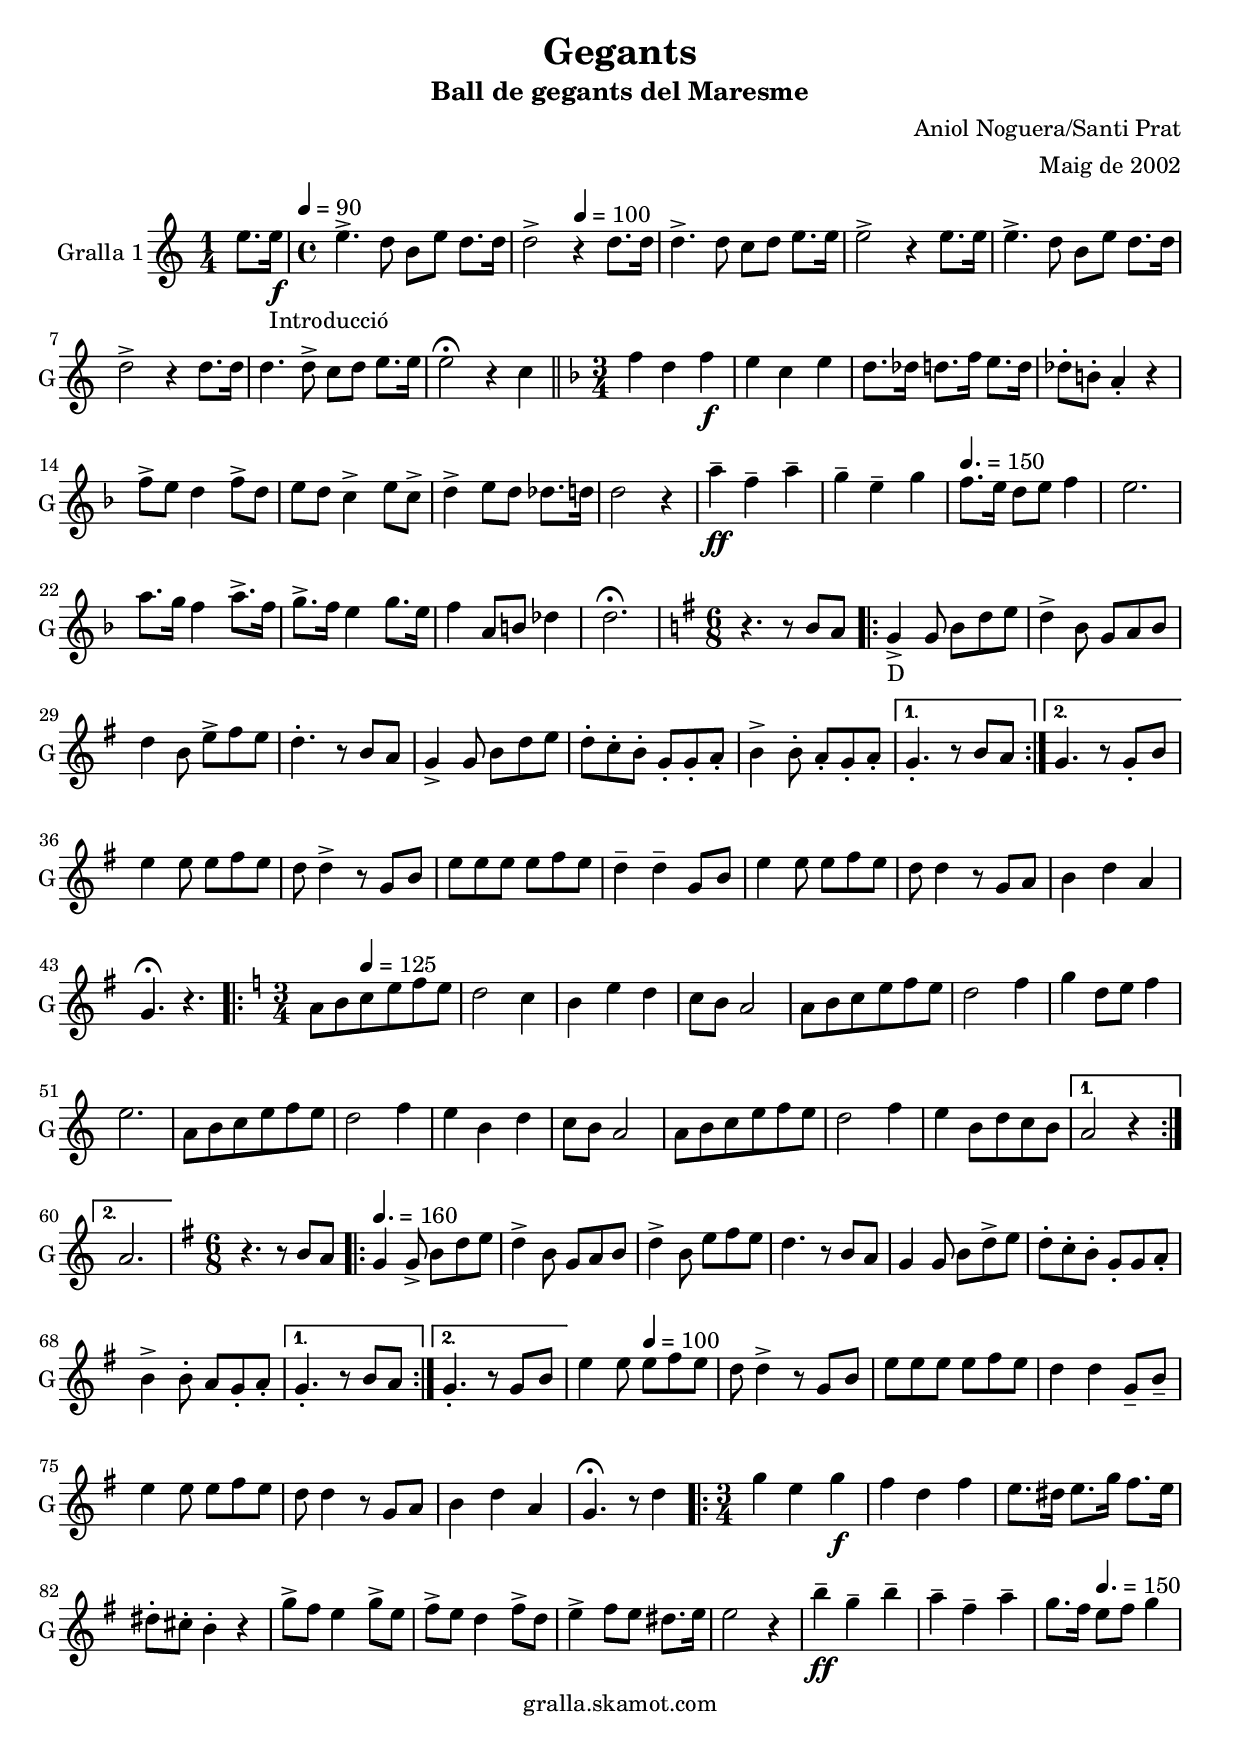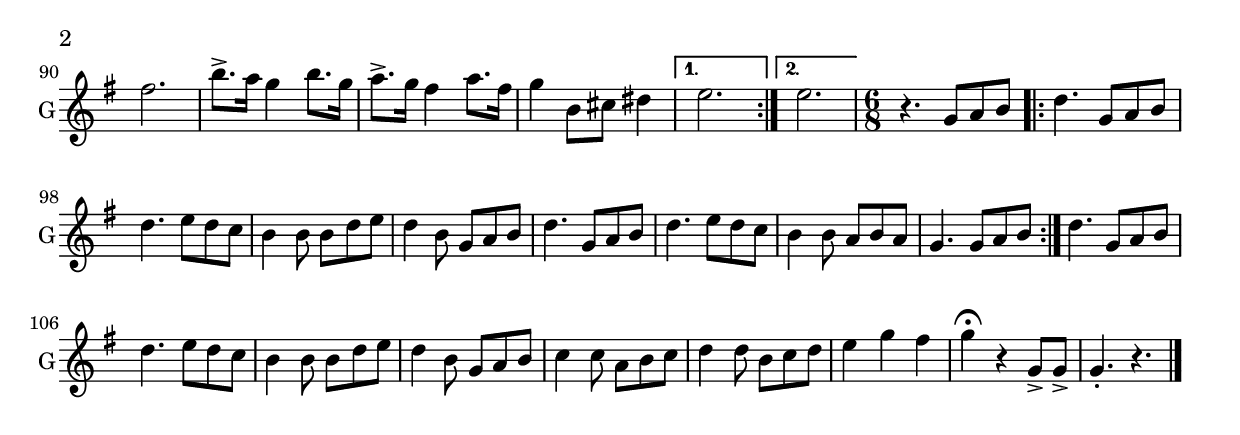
\version "2.16.2"

\header {
  dedication=""
  title="Gegants"
  subtitle="Ball de gegants del Maresme"
  subsubtitle=""
  poet=""
  meter=""
  piece=""
  composer="Aniol Noguera/Santi Prat"
  arranger="Maig de 2002"
  opus=""
  instrument=""
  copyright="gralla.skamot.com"
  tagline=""
}

liniaroAa =
\relative e''
{
  \clef treble
  \key c \major
  \time 1/4
  e8. e16 _"Introducció" \f \tempo 4 = 90  |
  \time 4/4   e4. -> d8 b e d8. d16  |
  d2 -> \tempo 4 = 100 r4 d8. d16  |
  d4. -> d8 c d e8. e16  |
  %05
  e2 -> r4 e8. e16  |
  e4. -> d8 b e d8. d16  |
  d2 -> r4 d8. d16  |
  d4. d8 -> c d e8. e16  |
  e2 \fermata r4 c  \bar "||"
  %10
  \key f \major   \time 3/4   f4 d _"" f \f  |
  e4 c e  |
  d8. des16 d8. f16 e8. d16  |
  des8-. b-. a4-. r  |
  f'8 -> e d4 f8 -> d  |
  %15
  e8 d c4 -> e8 c ->  |
  d4-> e8 d des8. d16  |
  d2 r4  |
  a'4 -- \ff f -- a --  |
  g4 -- e -- g \tempo 4. = 150  |
  %20
  f8. e16 d8 e f4  |
  e2.  |
  a8. g16 f4 a8. -> f16  |
  g8. -> f16 e4 g8. e16  |
  f4 a,8 b des4  |
  %25
  d2. \fermata  |
  \key g \major   \time 6/8   r4. r8 b a  |
  \repeat volta 2 { g4 _"D" -> g8 b d e  |
  d4 -> b8 g a b  |
  d4 b8 e -> fis e  |
  %30
  d4. -. r8 b a  |
  g4 -> g8 b d e  |
  d8 -. c -. b -. g -. g -. a -.  |
  b4 -> b8 -. a -. g -. a -. }
  \alternative { { g4. -. r8 b a }
  %35
  { g4. r8 g -. b } }
  e4 e8 e fis e  |
  d8 d4 -> r8 g, b  |
  e8 e e e fis e  |
  d4 -- d -- g,8 b  |
  %40
  e4 e8 e fis e  |
  d8 d4 r8 g, a  |
  b4 d a  |
  g4. \fermata r  |
  \key c \major   \time 3/4   \repeat volta 2 { a8 b \tempo 4 = 125  c e f e  |
  %45
  d2 c4  |
  b4 e d  |
  c8 b a2  |
  a8 b c e f e  |
  d2 f4  |
  %50
  g4 d8 e f4  |
  e2.  |
  a,8 b c e f e  |
  d2 f4  |
  e4 b d  |
  %55
  c8 b a2  |
  a8 b c e f e  |
  d2 f4  |
  e4 b8 d c b }
  \alternative { { a2 r4 }
  %60
  { a2. } }
  \key g \major   \time 6/8   r4. r8 b a \tempo 4. = 160  |
  \repeat volta 2 { g4  g8 -> b d e  |
  d4 -> b8 g a b  |
  d4 -> b8 e fis e  |
  %65
  d4. r8 b a  |
  g4 g8 b d -> e  |
  d8 -. c -. b -. g -. g a -. -.  |
  b4 -> b8 -. a g -. a -. -. }
  \alternative { { g4. -. r8 b a }
  %70
  { g4. -. r8 g b } }
  e4 e8 \tempo 4 = 100 e fis e  |
  d8 d4 -> r8 g, b  |
  e8 e e e fis e  |
  d4 d g,8 -- b --  |
  %75
  e4 e8 e fis e  |
  d8 d4 r8 g, a   |
  b4 d a  |
  g4. \fermata r8 d'4  |
  \time 3/4   \repeat volta 2 { g4 e  g \f  |
  %80
  fis4 d fis  |
  e8. dis16 e8. g16 fis8. e16  |
  dis8-. cis-. b4-. r  |
  g'8 -> fis e4 g8 -> e  |
  fis8 -> e d4 fis8 -> d  |
  %85
  e4 -> fis8 e dis8. e16  |
  e2 r4  |
  b'4 \ff -- g -- b --  |
  a4 -- fis -- a --  |
  g8. fis16 \tempo 4. = 150 e8 fis g4  |
  %90
  fis2.  |
  b8. -> a16 g4 b8. g16  |
  a8. -> g16 fis4 a8. fis16  |
  g4 b,8 cis dis4 }
  \alternative { { e2. }
  %95
  { e2. } }
  \time 6/8   r4. g,8 a b  |
  \repeat volta 2 { d4. g,8  a b  |
  d4. e8 d c  |
  b4 b8 b d e  |
  %100
  d4 b8 g a b  |
  d4. g,8 a b  |
  d4. e8 d c  |
  b4 b8 a b a  |
  g4. g8 a b  | }
  %105
  d4. g,8 a b  |
  d4. e8 d c  |
  b4 b8 b d e  |
  d4 b8 g a b  |
  c4 c8 a b c  |
  %110
  d4 d8 b c d  |
  e4 g fis  |
  g4 \fermata r g,8 -> g ->  |
  g4. -. r  \bar "|."
}

\score {
  \new StaffGroup {
    \override Score.RehearsalMark.self-alignment-X = #LEFT
    <<
      \new Staff \with {instrumentName = #"Gralla 1" shortInstrumentName = #"G"} \liniaroAa
    >>
  }
  \layout {}
}
\score { \unfoldRepeats
  \new StaffGroup {
    \override Score.RehearsalMark.self-alignment-X = #LEFT
    <<
      \new Staff \with {instrumentName = #"Gralla 1" shortInstrumentName = #"G"} \liniaroAa
    >>
  }
  \midi {
    \set Staff.midiInstrument = "oboe"
    \set DrumStaff.midiInstrument = "drums"
  }
}

